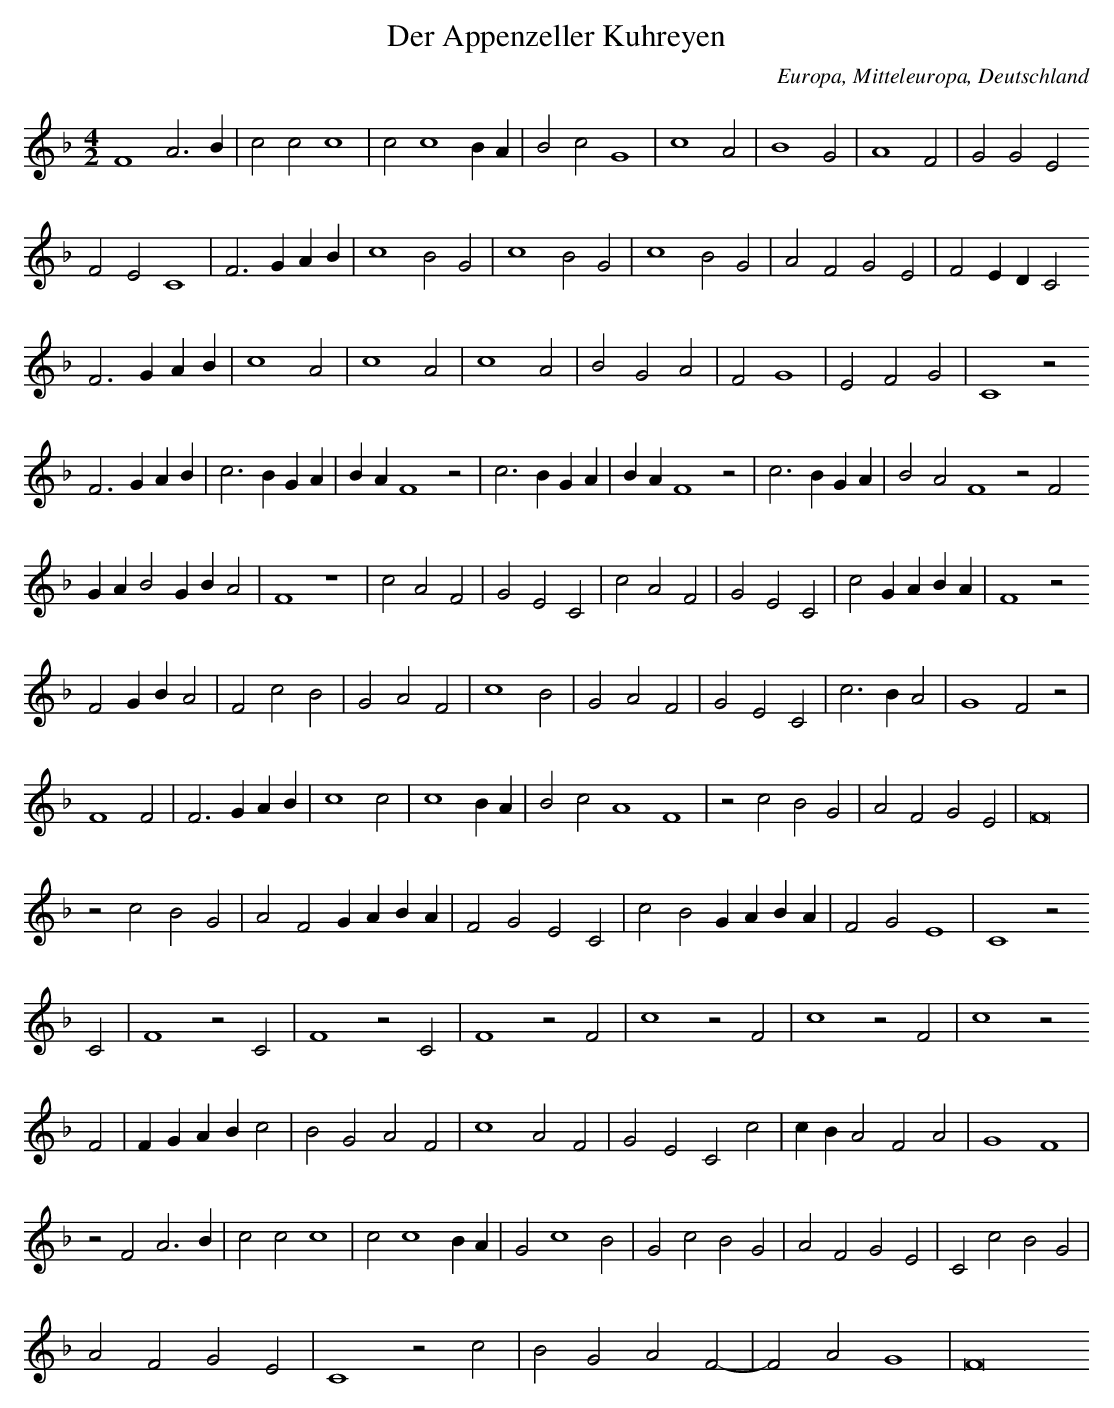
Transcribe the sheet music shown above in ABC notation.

X:1
T: Der Appenzeller Kuhreyen
O: Europa, Mitteleuropa, Deutschland
M: 4/2
L: 1/4
K: F
F4A3B | c2c2c4 | c2c4BA | B2c2G4 | c4A2 | B4G2 | A4F2 | G2G2E2
F2E2C4 | F3GAB | c4B2G2 | c4B2G2 | c4B2G2 | A2F2G2E2 | F2EDC2
F3GAB | c4A2 | c4A2 | c4A2 | B2G2A2 | F2G4 | E2F2G2 | C4z2
F3GAB | c3BGA | BAF4z2 | c3BGA | BAF4z2 | c3BGA | B2A2F4z2F2
GAB2GBA2 | F4z4 | c2A2F2 | G2E2C2 | c2A2F2 | G2E2C2 | c2GABA | F4z2
F2GBA2 | F2c2B2 | G2A2F2 | c4B2 | G2A2F2 | G2E2C2 | c3BA2 | G4F2z2 |
F4F2 | F3GAB | c4c2 | c4BA | B2c2A4F4 | z2c2B2G2 | A2F2G2E2 | F8 |
z2c2B2G2 | A2F2GABA | F2G2E2C2 | c2B2GABA | F2G2E4 | C4z2
C2 | F4z2C2 | F4z2C2 | F4z2F2 | c4z2F2 | c4z2F2 | c4z2
F2 | FGABc2 | B2G2A2F2 | c4A2F2 | G2E2C2c2 | cBA2F2A2 | G4F4 |
z2F2A3B | c2c2c4 | c2c4BA | G2c4B2 | G2c2B2G2 | A2F2G2E2 | C2c2B2G2 |
A2F2G2E2 | C4z2c2 | B2G2A2F2- | F2A2G4 | F8
